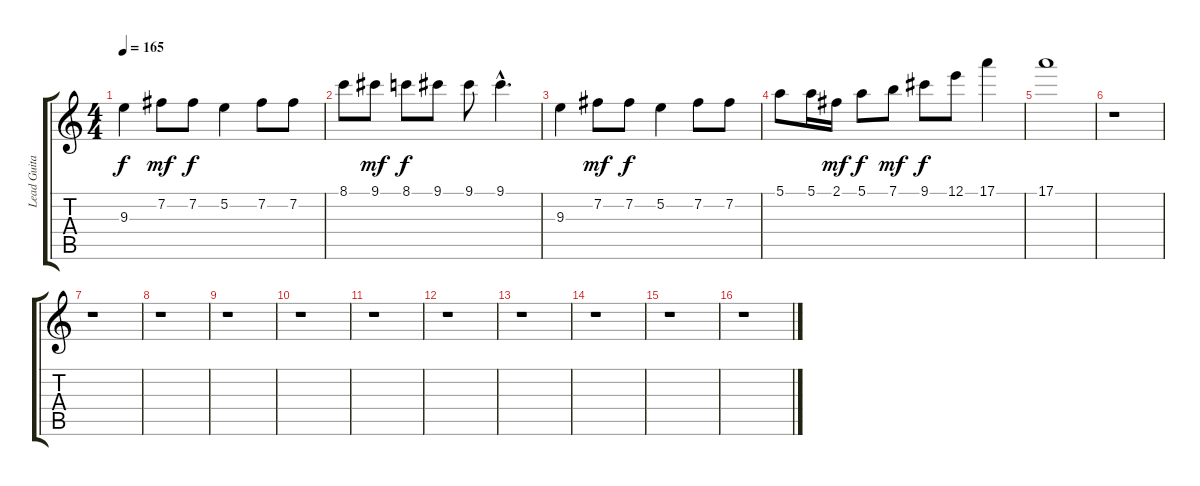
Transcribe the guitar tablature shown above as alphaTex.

\track ("Lead Guitar 2" "Lead Guita") {instrument overdrivenguitar}
\staff {score tabs}
\tuning (E4 B3 G3 D3 A2 E2) {hide}
\ts (4 4)
\tempo 165
\clef g2
\ks c
9.3.4{dy f} 7.2.8{dy mf} 7.2.8{dy f} 5.2.4 7.2.8 7.2.8 |
8.1.8 9.1.8{dy mf} 8.1.8{dy f} 9.1.8 9.1.8 9.1{hac}.4{d} |
9.3.4 7.2.8{dy mf} 7.2.8{dy f} 5.2.4 7.2.8 7.2.8 |
5.1.8 5.1.16 2.1.16{dy mf} 5.1.8{dy f} 7.1.8{dy mf} 9.1.8{dy f} 12.1.8 17.1.4 |
17.1.1 |
r.1 |
r.1 |
r.1 |
r.1 |
r.1 |
r.1 |
r.1 |
r.1 |
r.1 |
r.1 |
r.1
